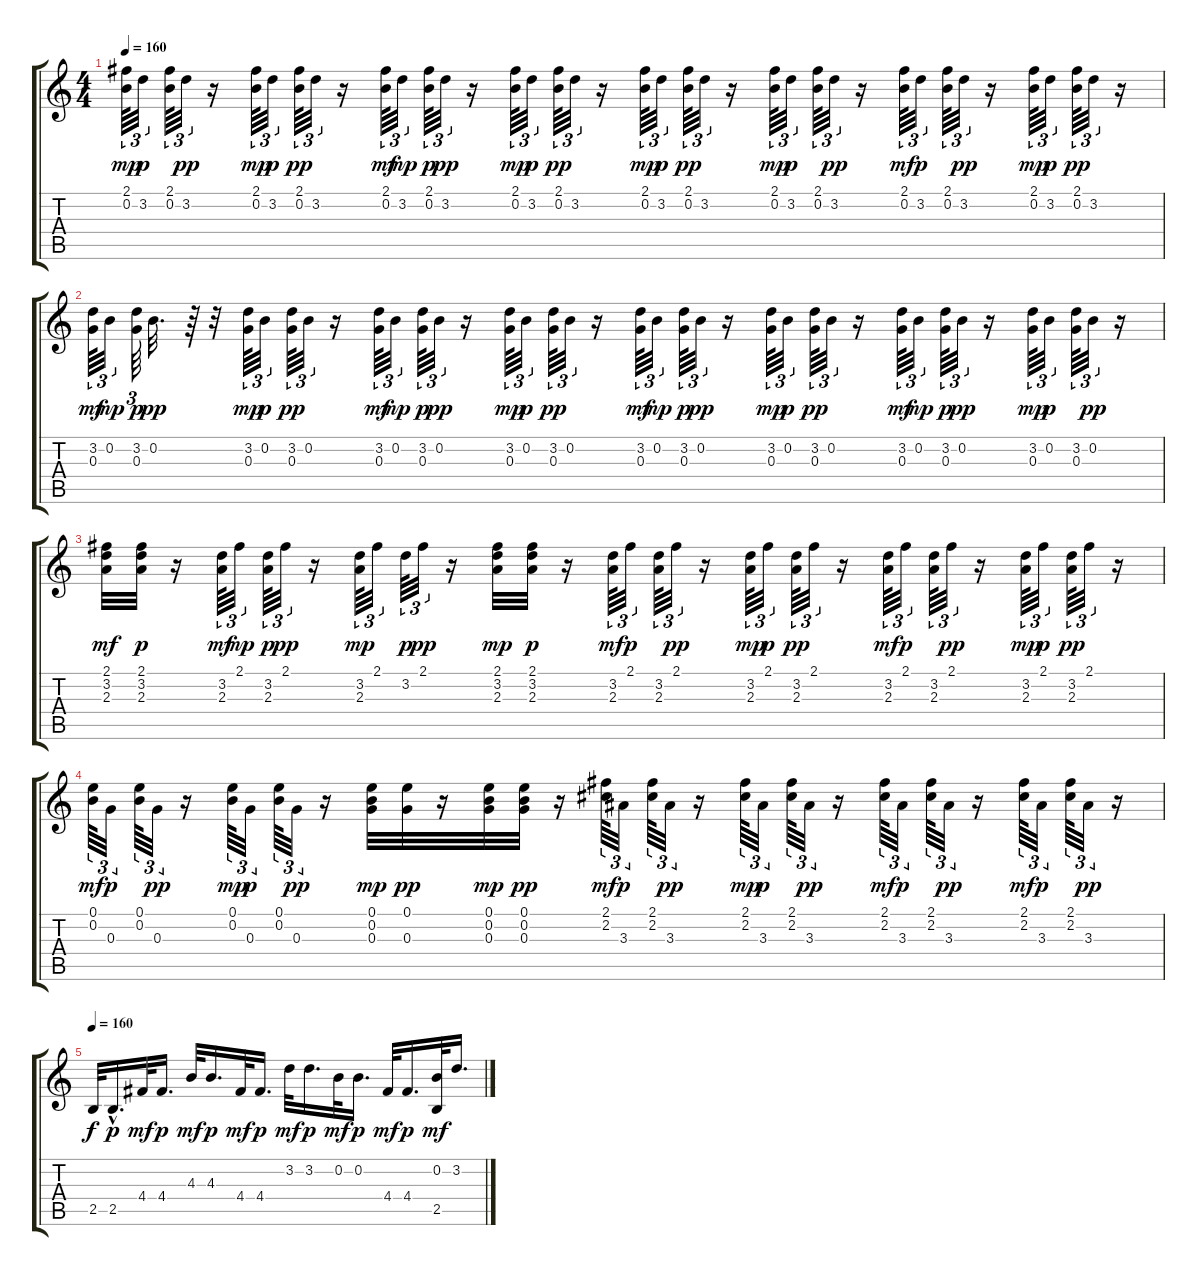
\track "" {instrument electricguitarmuted}
\staff {score tabs}
\tuning (E4 B3 G3 D3 A2 D2) {hide}
\ts (4 4)
\tempo 160
\clef g2
\ks c
(2.1 0.2).64{tu (3 2) dy mp} 3.2.32{tu (3 2) dy p} (2.1 0.2).64{tu (3 2)} 3.2.32{tu (3 2) dy pp} r.16 (2.1 0.2).64{tu (3 2) dy mp} 3.2.32{tu (3 2) dy p} (2.1 0.2).64{tu (3 2) dy pp} 3.2.32{tu (3 2)} r.16 (2.1 0.2).64{tu (3 2) dy mf} 3.2.32{tu (3 2) dy mp} (2.1 0.2).64{tu (3 2) dy p} 3.2.32{tu (3 2) dy pp} r.16 (2.1 0.2).64{tu (3 2) dy mp} 3.2.32{tu (3 2) dy p} (2.1 0.2).64{tu (3 2) dy pp} 3.2.32{tu (3 2)} r.16 (2.1 0.2).64{tu (3 2) dy mp} 3.2.32{tu (3 2) dy p} (2.1 0.2).64{tu (3 2) dy pp} 3.2.32{tu (3 2)} r.16 (2.1 0.2).64{tu (3 2) dy mp} 3.2.32{tu (3 2) dy p} (2.1 0.2).64{tu (3 2)} 3.2.32{tu (3 2) dy pp} r.16 (2.1 0.2).64{tu (3 2) dy mf} 3.2.32{tu (3 2) dy p} (2.1 0.2).64{tu (3 2)} 3.2.32{tu (3 2) dy pp} r.16 (2.1 0.2).64{tu (3 2) dy mp} 3.2.32{tu (3 2) dy p} (2.1 0.2).64{tu (3 2) dy pp} 3.2.32{tu (3 2)} r.16 |
(3.2 0.3).64{tu (3 2) dy mf} 0.2.32{tu (3 2) dy mp} (3.2 0.3).64{tu (3 2) dy p} 0.2.32{d dy pp} r.64 r.32 (3.2 0.3).64{tu (3 2) dy mp} 0.2.32{tu (3 2) dy p} (3.2 0.3).64{tu (3 2) dy pp} 0.2.32{tu (3 2)} r.16 (3.2 0.3).64{tu (3 2) dy mf} 0.2.32{tu (3 2) dy mp} (3.2 0.3).64{tu (3 2) dy p} 0.2.32{tu (3 2) dy pp} r.16 (3.2 0.3).64{tu (3 2) dy mp} 0.2.32{tu (3 2) dy p} (3.2 0.3).64{tu (3 2) dy pp} 0.2.32{tu (3 2)} r.16 (3.2 0.3).64{tu (3 2) dy mf} 0.2.32{tu (3 2) dy mp} (3.2 0.3).64{tu (3 2) dy p} 0.2.32{tu (3 2) dy pp} r.16 (3.2 0.3).64{tu (3 2) dy mp} 0.2.32{tu (3 2) dy p} (3.2 0.3).64{tu (3 2) dy pp} 0.2.32{tu (3 2)} r.16 (3.2 0.3).64{tu (3 2) dy mf} 0.2.32{tu (3 2) dy mp} (3.2 0.3).64{tu (3 2) dy p} 0.2.32{tu (3 2) dy pp} r.16 (3.2 0.3).64{tu (3 2) dy mp} 0.2.32{tu (3 2) dy p} (3.2 0.3).64{tu (3 2)} 0.2.32{tu (3 2) dy pp} r.16 |
(2.1 3.2 2.3).32{dy mf} (2.1 3.2 2.3).32{dy p} r.16 (3.2 2.3).64{tu (3 2) dy mf} 2.1.32{tu (3 2) dy mp} (3.2 2.3).64{tu (3 2) dy p} 2.1.32{tu (3 2) dy pp} r.16 (3.2 2.3).64{tu (3 2) dy mp} 2.1.32{tu (3 2)} 3.2.64{tu (3 2) dy p} 2.1.32{tu (3 2) dy pp} r.16 (2.1 3.2 2.3).32{dy mp} (2.1 3.2 2.3).32{dy p} r.16 (3.2 2.3).64{tu (3 2) dy mf} 2.1.32{tu (3 2) dy p} (3.2 2.3).64{tu (3 2)} 2.1.32{tu (3 2) dy pp} r.16 (3.2 2.3).64{tu (3 2) dy mp} 2.1.32{tu (3 2) dy p} (3.2 2.3).64{tu (3 2) dy pp} 2.1.32{tu (3 2)} r.16 (3.2 2.3).64{tu (3 2) dy mf} 2.1.32{tu (3 2) dy p} (3.2 2.3).64{tu (3 2)} 2.1.32{tu (3 2) dy pp} r.16 (3.2 2.3).64{tu (3 2) dy mp} 2.1.32{tu (3 2) dy p} (3.2 2.3).64{tu (3 2) dy pp} 2.1.32{tu (3 2)} r.16 |
(0.1 0.2).64{tu (3 2) dy mf} 0.3.32{tu (3 2) dy p} (0.1 0.2).64{tu (3 2)} 0.3.32{tu (3 2) dy pp} r.16 (0.1 0.2).64{tu (3 2) dy mp} 0.3.32{tu (3 2) dy p} (0.1 0.2).64{tu (3 2)} 0.3.32{tu (3 2) dy pp} r.16 (0.1 0.2 0.3).32{dy mp} (0.1 0.3).32{dy pp} r.16 (0.1 0.2 0.3).32{dy mp} (0.1 0.2 0.3).32{dy pp} r.16 (2.1 2.2).64{tu (3 2) dy mf} 3.3.32{tu (3 2) dy p} (2.1 2.2).64{tu (3 2)} 3.3.32{tu (3 2) dy pp} r.16 (2.1 2.2).64{tu (3 2) dy mp} 3.3.32{tu (3 2) dy p} (2.1 2.2).64{tu (3 2)} 3.3.32{tu (3 2) dy pp} r.16 (2.1 2.2).64{tu (3 2) dy mf} 3.3.32{tu (3 2) dy p} (2.1 2.2).64{tu (3 2)} 3.3.32{tu (3 2) dy pp} r.16 (2.1 2.2).64{tu (3 2) dy mf} 3.3.32{tu (3 2) dy p} (2.1 2.2).64{tu (3 2)} 3.3.32{tu (3 2) dy pp} r.16 |
\tempo 160
2.5.32{dy f} 2.5{hac}.16{d dy p} 4.4.32{dy mf} 4.4.16{d dy p} 4.3.32{dy mf} 4.3.16{d dy p} 4.4.32{dy mf} 4.4.16{d dy p} 3.2.32{dy mf} 3.2.16{d dy p} 0.2.32{dy mf} 0.2.16{d dy p} 4.4.32{dy mf} 4.4.16{d dy p} (0.2 2.5).32{dy mf} 3.2.16{d}
